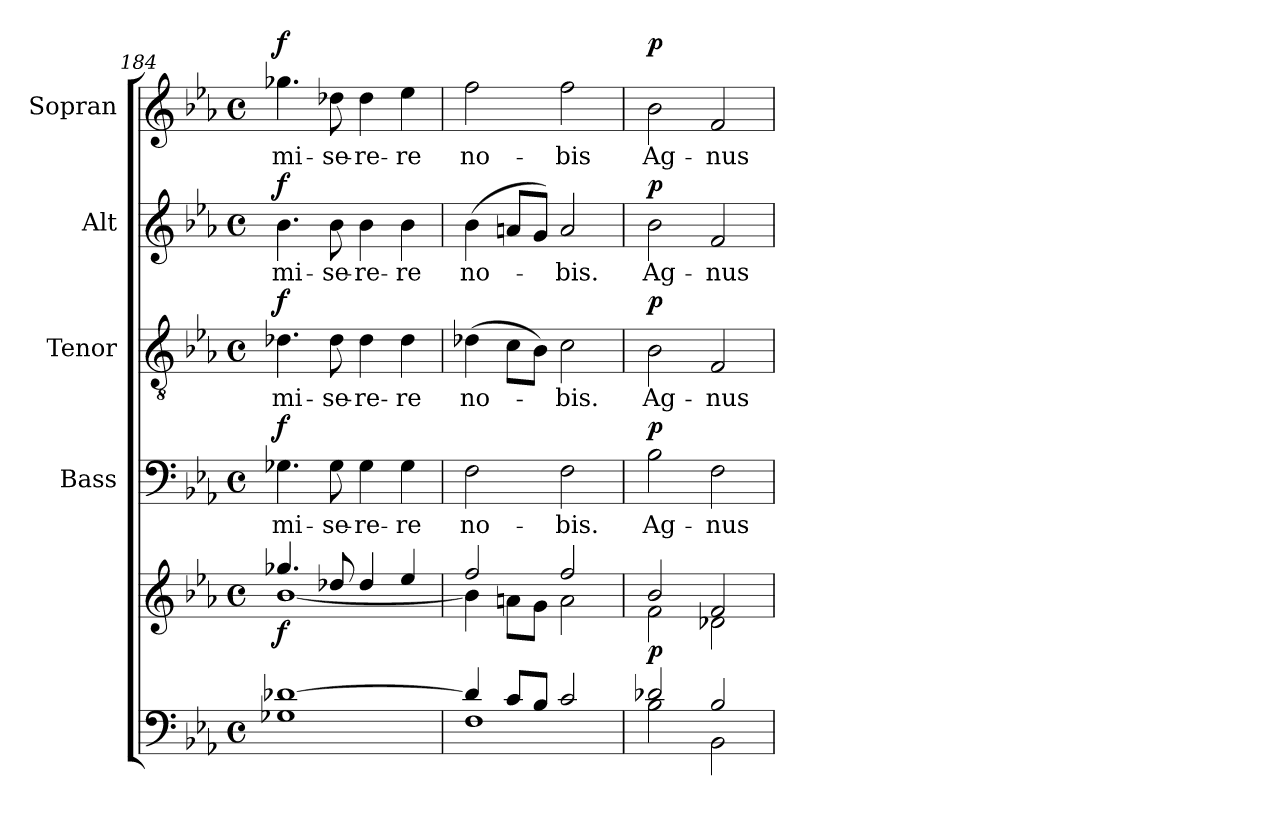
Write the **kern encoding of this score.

**kern	**kern	**dynam	**kern	**text	**dynam	**kern	**text	**dynam	**kern	**text	**dynam	**kern	**text	**dynam
*part5	*part5	*part5	*part4	*part4	*part4	*part3	*part3	*part3	*part2	*part2	*part2	*part1	*part1	*part1
*staff6	*staff5	*staff5/6	*staff4	*staff4	*staff4	*staff3	*staff3	*staff3	*staff2	*staff2	*staff2	*staff1	*staff1	*staff1
*	*	*	*I"Bass	*	*	*I"Tenor	*	*	*I"Alt	*	*	*I"Sopran	*	*
*	*	*	*I'B.	*	*	*I'T.	*	*	*I'A.	*	*	*I'S.	*	*
*clefF4	*clefG2	*	*clefF4	*	*	*clefGv2	*	*	*clefG2	*	*	*clefG2	*	*
*k[b-e-a-]	*k[b-e-a-]	*	*k[b-e-a-]	*	*	*k[b-e-a-]	*	*	*k[b-e-a-]	*	*	*k[b-e-a-]	*	*
*E-:	*E-:	*	*E-:	*	*	*E-:	*	*	*E-:	*	*	*E-:	*	*
*M4/4	*M4/4	*	*M4/4	*	*	*M4/4	*	*	*M4/4	*	*	*M4/4	*	*
*met(c)	*met(c)	*	*met(c)	*	*	*met(c)	*	*	*met(c)	*	*	*met(c)	*	*
=184	=184	=184	=184	=184	=184	=184	=184	=184	=184	=184	=184	=184	=184	=184
*^	*^	*	*	*	*	*	*	*	*	*	*	*	*	*
!	!	!	!	!LO:DY:b	!	!LO:LY:b	!LO:DY:a	!	!LO:LY:b	!LO:DY:a	!	!LO:LY:b	!LO:DY:a	!	!LO:LY:b	!LO:DY:a
[>1d-X	1G-X	4.gg-X/	[<1b-	f	4.G-X\	mi-	f	4.d-X\	mi-	f	4.b-\	mi-	f	4.gg-X\	mi-	f
!	!	!	!	!	!	!LO:LY:b	!	!	!LO:LY:b	!	!	!LO:LY:b	!	!	!LO:LY:b	!
.	.	8dd-X/	.	.	8G-\	-se-	.	8d-\	-se-	.	8b-\	-se-	.	8dd-X\	-se-	.
!	!	!	!	!	!	!LO:LY:b	!	!	!LO:LY:b	!	!	!LO:LY:b	!	!	!LO:LY:b	!
.	.	4dd-/	.	.	4G-\	-re-	.	4d-\	-re-	.	4b-\	-re-	.	4dd-\	-re-	.
!	!	!	!	!	!	!LO:LY:b	!	!	!LO:LY:b	!	!	!LO:LY:b	!	!	!LO:LY:b	!
.	.	4ee-/	.	.	4G-\	-re	.	4d-\	-re	.	4b-\	-re	.	4ee-\	-re	.
!!LO:LB:g=z
=185	=185	=185	=185	=185	=185	=185	=185	=185	=185	=185	=185	=185	=185	=185	=185	=185
!	!	!	!	!	!	!LO:LY:b	!	!	!LO:LY:b	!	!	!LO:LY:b	!	!	!LO:LY:b	!
4d-/]	1F	2ff/	4b-\]	.	2F\	no-	.	(>4d-X\	no-	.	(>4b-\	no-	.	2ff\	no-	.
8c/L	.	.	8an\L	.	.	.	.	8c\L	.	.	8an/L	.	.	.	.	.
8B-/J	.	.	8g\J	.	.	.	.	8B-\J)	.	.	8g/J)	.	.	.	.	.
!	!	!	!	!	!	!LO:LY:b	!	!	!LO:LY:b	!	!	!LO:LY:b	!	!	!LO:LY:b	!
2c/	.	2ff/	2a\	.	2F\	-bis.	.	2c\	-bis.	.	2a/	-bis.	.	2ff\	-bis	.
=186	=186	=186	=186	=186	=186	=186	=186	=186	=186	=186	=186	=186	=186	=186	=186	=186
!	!	!	!	!LO:DY:b	!	!LO:LY:b	!LO:DY:a	!	!LO:LY:b	!LO:DY:a	!	!LO:LY:b	!LO:DY:a	!	!LO:LY:b	!LO:DY:a
2d-X/	2B-\	2b-/	2f\	p	2B-\	Ag-	p	2B-\	Ag-	p	2b-\	Ag-	p	2b-\	Ag-	p
!	!	!	!	!	!	!LO:LY:b	!	!	!LO:LY:b	!	!	!LO:LY:b	!	!	!LO:LY:b	!
2B-/	2BB-\	2f/	2d-X\	.	2F\	-nus	.	2F/	-nus	.	2f/	-nus	.	2f/	-nus	.
*v	*v	*	*	*	*	*	*	*	*	*	*	*	*	*	*	*
*	*v	*v	*	*	*	*	*	*	*	*	*	*	*	*	*
=	=	=	=	=	=	=	=	=	=	=	=	=	=	=
*-	*-	*-	*-	*-	*-	*-	*-	*-	*-	*-	*-	*-	*-	*-
